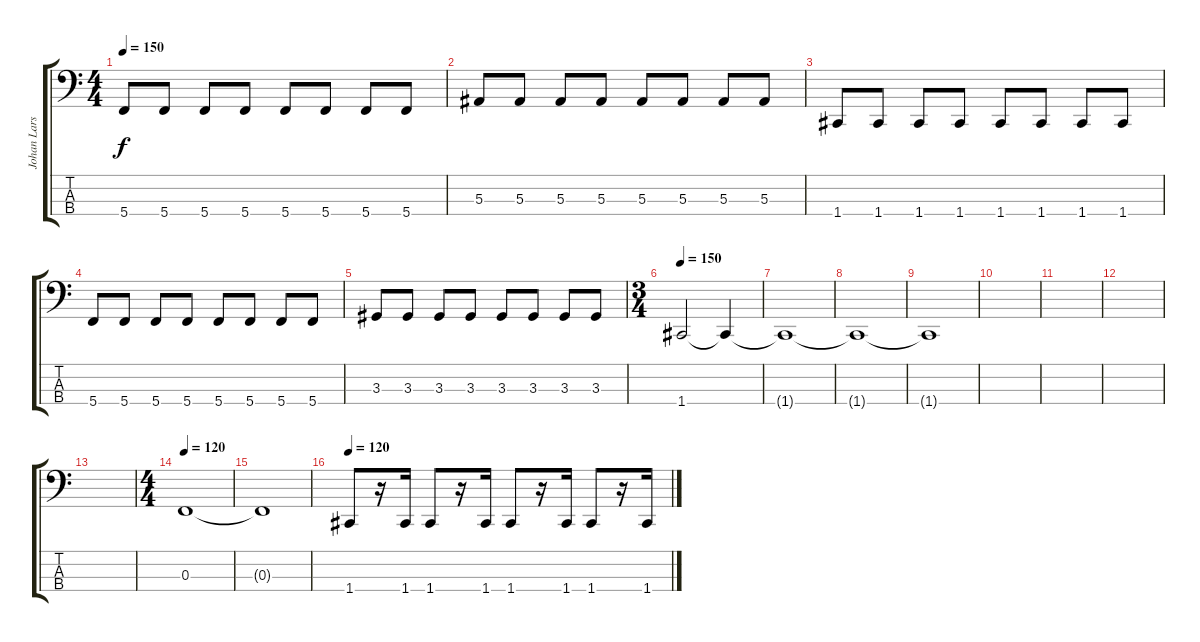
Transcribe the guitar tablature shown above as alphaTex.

\track ("Johan Larsson" "Johan Lars") {instrument electricbassfinger}
\staff {score tabs}
\tuning (Eb2 Bb1 F1 C1) {hide}
\ts (4 4)
\tempo 150
\clef f4
\ks c
5.4.8{dy f} 5.4.8 5.4.8 5.4.8 5.4.8 5.4.8 5.4.8 5.4.8 |
5.3.8 5.3.8 5.3.8 5.3.8 5.3.8 5.3.8 5.3.8 5.3.8 |
1.4.8 1.4.8 1.4.8 1.4.8 1.4.8 1.4.8 1.4.8 1.4.8 |
5.4.8 5.4.8 5.4.8 5.4.8 5.4.8 5.4.8 5.4.8 5.4.8 |
3.3.8 3.3.8 3.3.8 3.3.8 3.3.8 3.3.8 3.3.8 3.3.8 |
\ts (3 4)
\tempo 150
1.4.2 1.4{t}.4 |
1.4{t}.1 |
1.4{t}.1 |
1.4{t}.1 |
|
|
|
|
\ts (4 4)
\tempo 115
\tempo 120
0.3.1 |
0.3{t}.1 |
\tempo 115
\tempo 120
1.4.8 r.16 1.4.16 1.4.8 r.16 1.4.16 1.4.8 r.16 1.4.16 1.4.8 r.16 1.4.16
